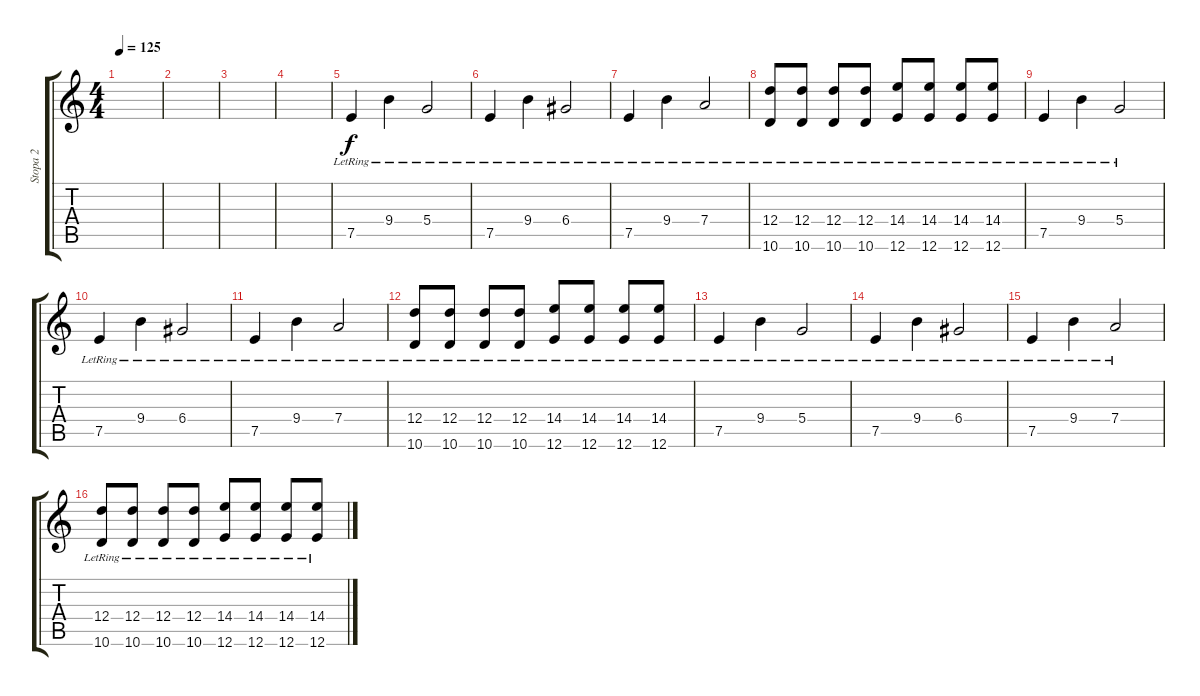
\track ("Stopa 2" "Stopa 2") {instrument overdrivenguitar}
\staff {score tabs}
\tuning (E4 B3 G3 D3 A2 E2) {hide}
\ts (4 4)
\tempo 125
\clef g2
\ks c
|
|
|
|
7.5{lr}.4 9.4{lr}.4 5.4{lr}.2 |
7.5{lr}.4 9.4{lr}.4 6.4{lr}.2 |
7.5{lr}.4 9.4{lr}.4 7.4{lr}.2 |
(12.4{lr} 10.6{lr}).8 (12.4{lr} 10.6{lr}).8 (12.4{lr} 10.6{lr}).8 (12.4{lr} 10.6{lr}).8 (14.4{lr} 12.6{lr}).8 (14.4{lr} 12.6{lr}).8 (14.4{lr} 12.6{lr}).8 (14.4{lr} 12.6{lr}).8 |
7.5{lr}.4 9.4{lr}.4 5.4{lr}.2 |
7.5{lr}.4 9.4{lr}.4 6.4{lr}.2 |
7.5{lr}.4 9.4{lr}.4 7.4{lr}.2 |
(12.4{lr} 10.6{lr}).8 (12.4{lr} 10.6{lr}).8 (12.4{lr} 10.6{lr}).8 (12.4{lr} 10.6{lr}).8 (14.4{lr} 12.6{lr}).8 (14.4{lr} 12.6{lr}).8 (14.4{lr} 12.6{lr}).8 (14.4{lr} 12.6{lr}).8 |
7.5{lr}.4 9.4{lr}.4 5.4{lr}.2 |
7.5{lr}.4 9.4{lr}.4 6.4{lr}.2 |
7.5{lr}.4 9.4{lr}.4 7.4{lr}.2 |
(12.4{lr} 10.6{lr}).8 (12.4{lr} 10.6{lr}).8 (12.4{lr} 10.6{lr}).8 (12.4{lr} 10.6{lr}).8 (14.4{lr} 12.6{lr}).8 (14.4{lr} 12.6{lr}).8 (14.4{lr} 12.6{lr}).8 (14.4{lr} 12.6{lr}).8
